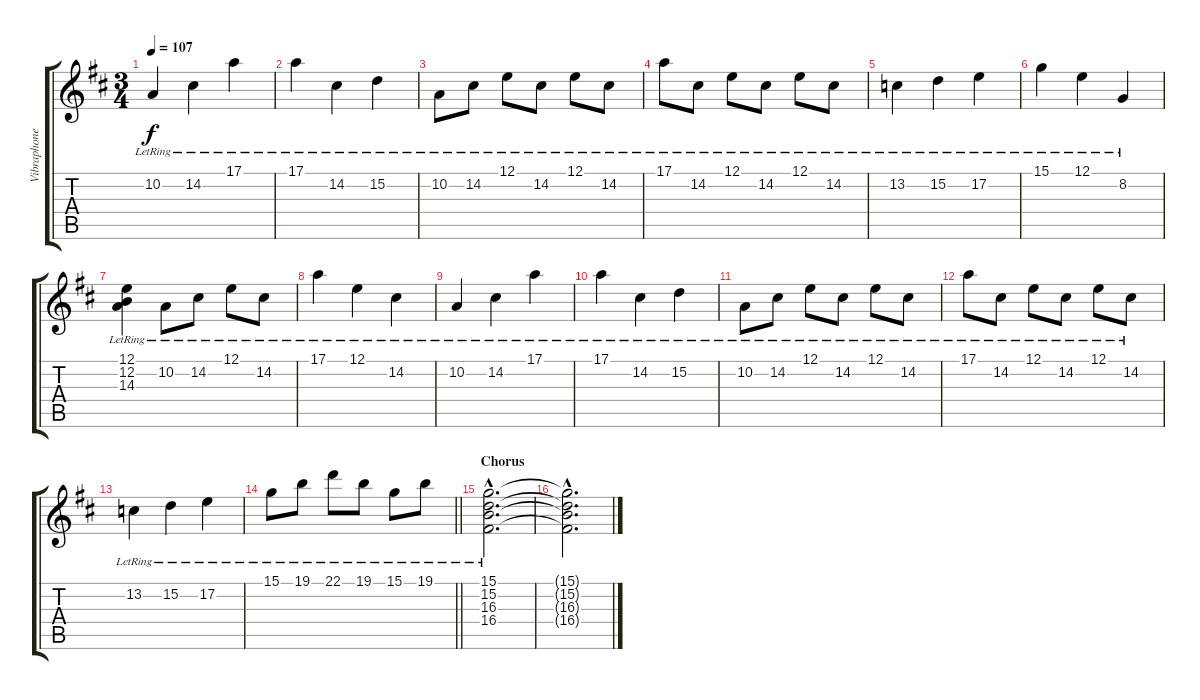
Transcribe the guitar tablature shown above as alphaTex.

\track ("Vibraphone" "Vibraphone") {instrument vibraphone}
\staff {score tabs}
\tuning (E4 B3 G3 D3 A2 E2) {hide}
\ts (3 4)
\tempo 107
\clef g2
\ks d
10.2{lr}.4{dy f} 14.2{lr}.4 17.1{lr}.4 |
17.1{lr}.4 14.2{lr}.4 15.2{lr}.4 |
10.2{lr}.8 14.2{lr}.8 12.1{lr}.8 14.2{lr}.8 12.1{lr}.8 14.2{lr}.8 |
17.1{lr}.8 14.2{lr}.8 12.1{lr}.8 14.2{lr}.8 12.1{lr}.8 14.2{lr}.8 |
13.2{lr}.4 15.2{lr}.4 17.2{lr}.4 |
15.1{lr}.4 12.1{lr}.4 8.2{lr}.4 |
(12.1{lr} 12.2{lr} 14.3{lr}).4 10.2{lr}.8 14.2{lr}.8 12.1{lr}.8 14.2{lr}.8 |
17.1{lr}.4 12.1{lr}.4 14.2{lr}.4 |
10.2{lr}.4 14.2{lr}.4 17.1{lr}.4 |
17.1{lr}.4 14.2{lr}.4 15.2{lr}.4 |
10.2{lr}.8 14.2{lr}.8 12.1{lr}.8 14.2{lr}.8 12.1{lr}.8 14.2{lr}.8 |
17.1{lr}.8 14.2{lr}.8 12.1{lr}.8 14.2{lr}.8 12.1{lr}.8 14.2{lr}.8 |
13.2{lr}.4 15.2{lr}.4 17.2{lr}.4 |
\barLineRight lightlight
15.1{lr}.8 19.1{lr}.8 22.1{lr}.8 19.1{lr}.8 15.1{lr}.8 19.1{lr}.8 |
\section ("" "Chorus")
(15.1{hac lr} 15.2{hac lr} 16.3{hac lr} 16.4{hac lr}).2{d} |
(15.1{hac t} 15.2{hac t} 16.3{hac t} 16.4{hac t}).2{d}
